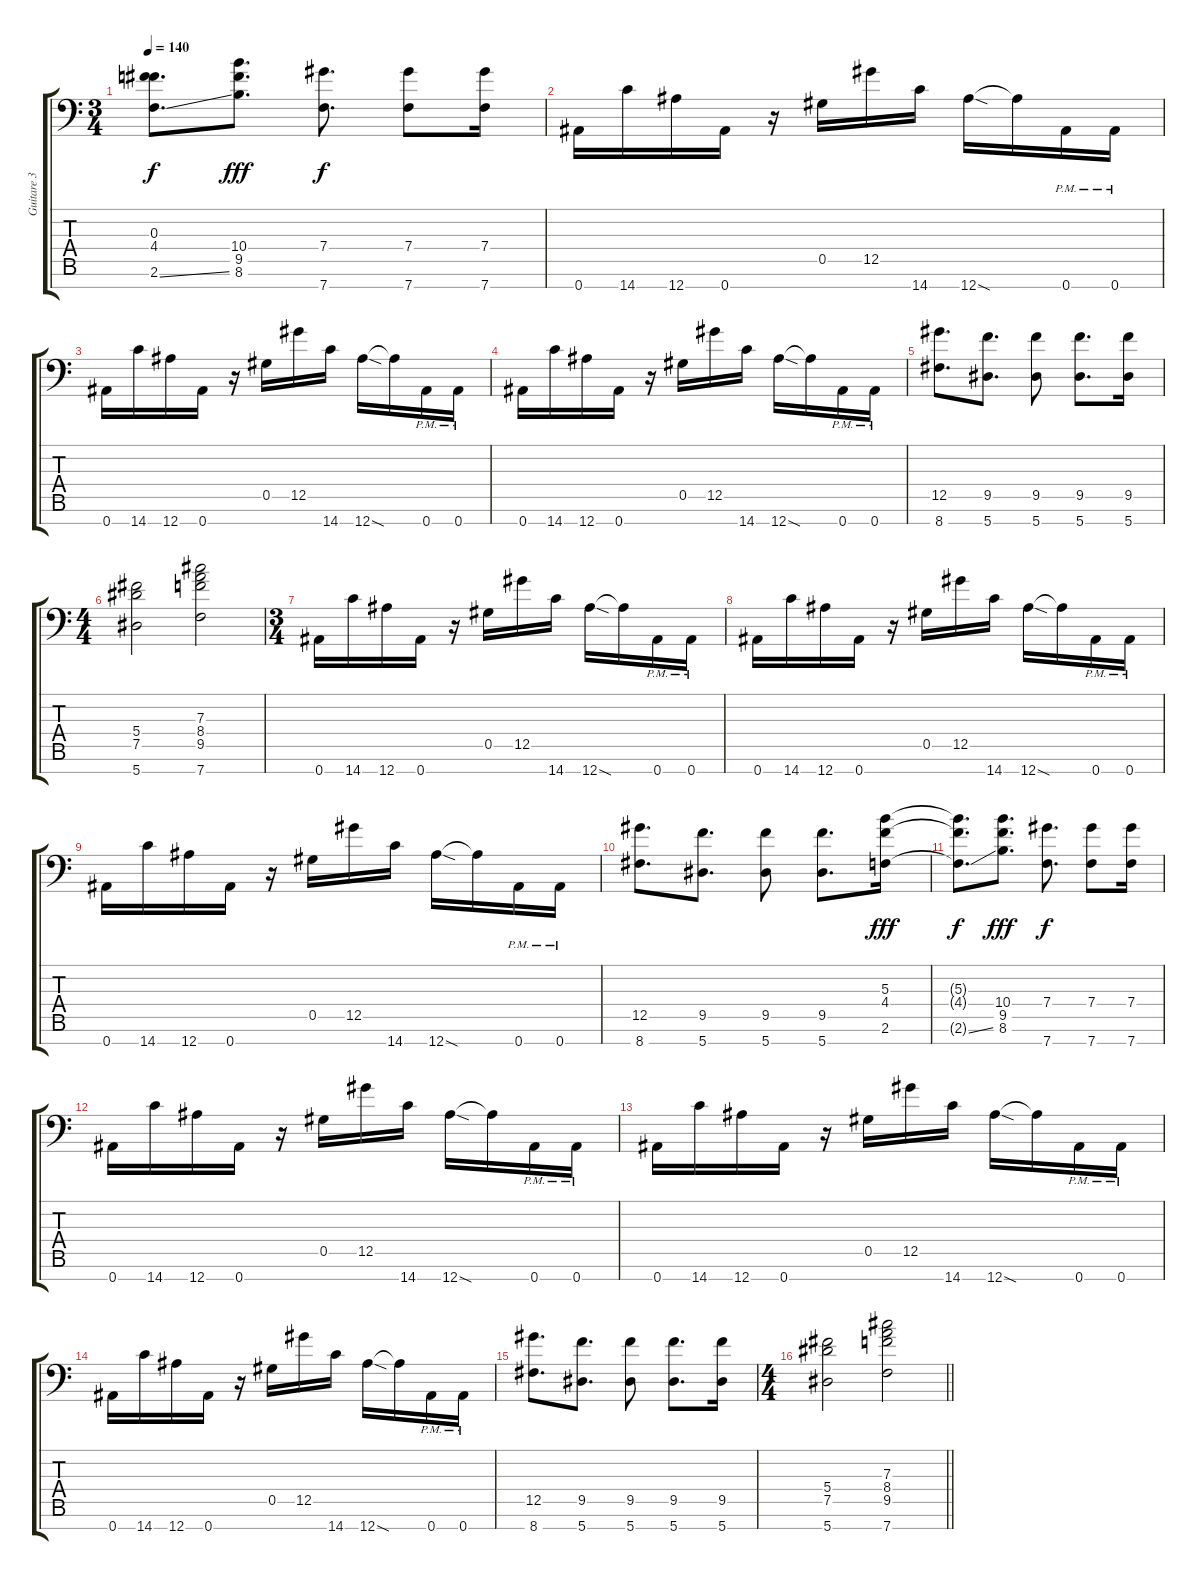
\track ("Guitare 3" "Guitare 3") {instrument distortionguitar}
\staff {score tabs}
\tuning (Eb4 Bb3 Gb3 Db3 Ab2 Eb2 Bb1) {hide}
\ts (3 4)
\tempo 140
\clef f4
\ks c
(0.3{t} 4.4{t} 2.6{ss t}).8{d dy f} (10.4 9.5 8.6).8{d dy fff} (7.4 7.7).8{d dy f} (7.4 7.7).8 (7.4 7.7).16 |
0.7.16 14.7.16 12.7.16 0.7.16 r.16 0.5.16 12.5.16 14.7.16 12.7{sod}.16 12.7{t}.16 0.7{pm}.16 0.7{pm}.16 |
0.7.16 14.7.16 12.7.16 0.7.16 r.16 0.5.16 12.5.16 14.7.16 12.7{sod}.16 12.7{t}.16 0.7{pm}.16 0.7{pm}.16 |
0.7.16 14.7.16 12.7.16 0.7.16 r.16 0.5.16 12.5.16 14.7.16 12.7{sod}.16 12.7{t}.16 0.7{pm}.16 0.7{pm}.16 |
(12.5 8.7).8{d} (9.5 5.7).8{d} (9.5 5.7).8 (9.5 5.7).8{d} (9.5 5.7).16 |
\ts (4 4)
(5.4 7.5 5.7).2 (7.3 8.4 9.5 7.7).2 |
\ts (3 4)
0.7.16 14.7.16 12.7.16 0.7.16 r.16 0.5.16 12.5.16 14.7.16 12.7{sod}.16 12.7{t}.16 0.7{pm}.16 0.7{pm}.16 |
0.7.16 14.7.16 12.7.16 0.7.16 r.16 0.5.16 12.5.16 14.7.16 12.7{sod}.16 12.7{t}.16 0.7{pm}.16 0.7{pm}.16 |
0.7.16 14.7.16 12.7.16 0.7.16 r.16 0.5.16 12.5.16 14.7.16 12.7{sod}.16 12.7{t}.16 0.7{pm}.16 0.7{pm}.16 |
(12.5 8.7).8{d} (9.5 5.7).8{d} (9.5 5.7).8 (9.5 5.7).8{d} (5.3 4.4 2.6).16{dy fff} |
(5.3{t} 4.4{t} 2.6{ss t}).8{d dy f} (10.4 9.5 8.6).8{d dy fff} (7.4 7.7).8{d dy f} (7.4 7.7).8 (7.4 7.7).16 |
0.7.16 14.7.16 12.7.16 0.7.16 r.16 0.5.16 12.5.16 14.7.16 12.7{sod}.16 12.7{t}.16 0.7{pm}.16 0.7{pm}.16 |
0.7.16 14.7.16 12.7.16 0.7.16 r.16 0.5.16 12.5.16 14.7.16 12.7{sod}.16 12.7{t}.16 0.7{pm}.16 0.7{pm}.16 |
0.7.16 14.7.16 12.7.16 0.7.16 r.16 0.5.16 12.5.16 14.7.16 12.7{sod}.16 12.7{t}.16 0.7{pm}.16 0.7{pm}.16 |
(12.5 8.7).8{d} (9.5 5.7).8{d} (9.5 5.7).8 (9.5 5.7).8{d} (9.5 5.7).16 |
\ts (4 4)
\barLineRight lightlight
(5.4 7.5 5.7).2 (7.3 8.4 9.5 7.7).2
